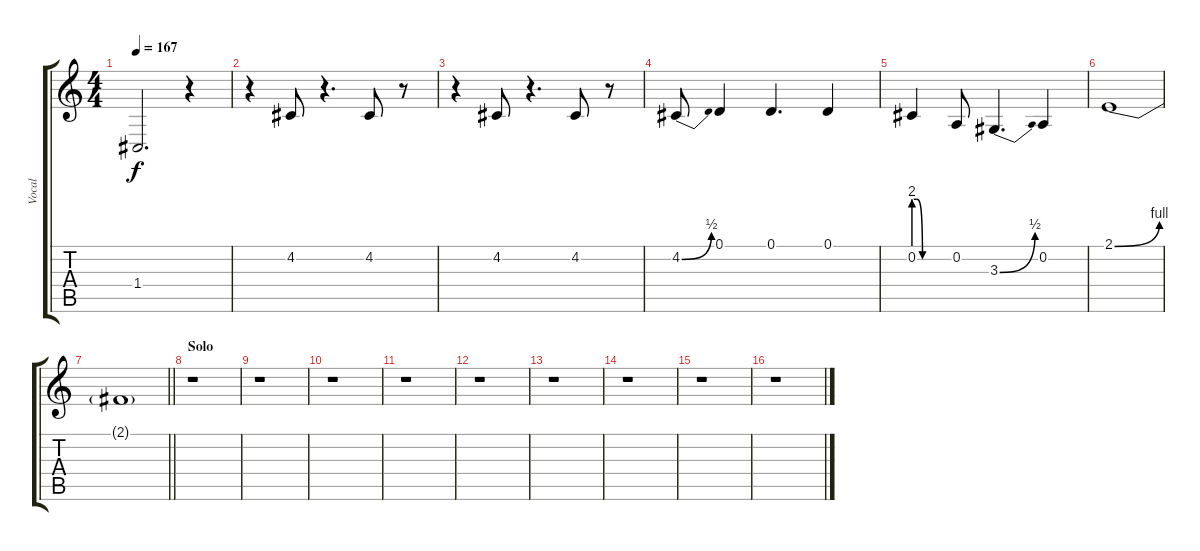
\track ("Vocal" "Vocal") {instrument trumpet}
\staff {score tabs}
\tuning (D4 A3 F3 C3 G2 C2) {hide}
\ts (4 4)
\tempo 167
\clef g2
\ks c
1.4{t}.2{d dy f} r.4 |
r.4 4.2.8 r.4{d} 4.2.8 r.8 |
r.4 4.2.8 r.4{d} 4.2.8 r.8 |
4.2{be (bend 0 0 60 2)}.8 0.1.4 0.1.4{d} 0.1.4 |
0.2{be (custom 0 8 5 8 15 0 30 0 60 0)}.4 0.2.8 3.3{be (bend 0 0 60 2)}.4{d} 0.2.4 |
2.1{be (bend 0 0 60 4)}.1 |
\barLineRight lightlight
2.1{t}.1 |
\section ("" "Solo")
r.1 |
r.1 |
r.1 |
r.1 |
r.1 |
r.1 |
r.1 |
r.1 |
r.1
